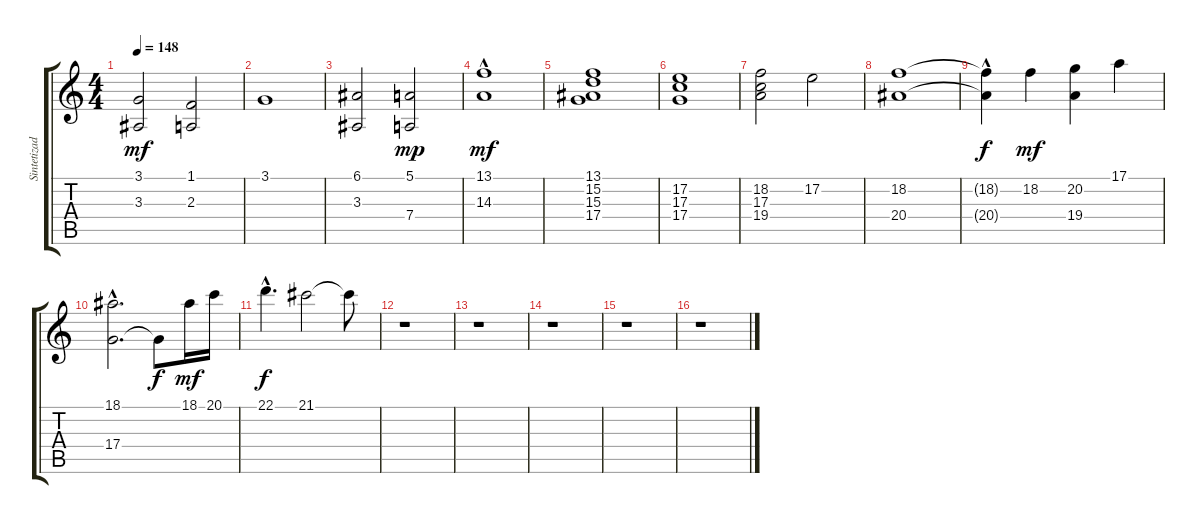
\track ("Sintetizador" "Sintetizad") {instrument stringensemble1}
\staff {score tabs}
\tuning (E4 B3 G3 D3 A2 E2) {hide}
\ts (4 4)
\tempo 148
\clef g2
\ks c
(3.1 3.3).2{dy mf} (1.1 2.3).2 |
3.1.1 |
(6.1 3.3).2 (5.1 7.4).2{dy mp} |
(13.1 14.3{hac}).1{dy mf} |
(13.1 15.2 15.3 17.4).1 |
(17.2 17.3 17.4).1 |
(18.2 17.3 19.4).2 17.2.2 |
(18.2 20.4).1 |
(18.2{hac t} 20.4{t}).4{dy f} 18.2.4{dy mf} (20.2 19.4).4 17.1.4 |
(18.1 17.4{hac}).2{d} 17.4{t}.8{dy f} 18.1.16{dy mf} 20.1.16 |
22.1{hac}.4{d dy f} 21.1.2 21.1{t}.8 |
r.1 |
r.1 |
r.1 |
r.1 |
r.1
